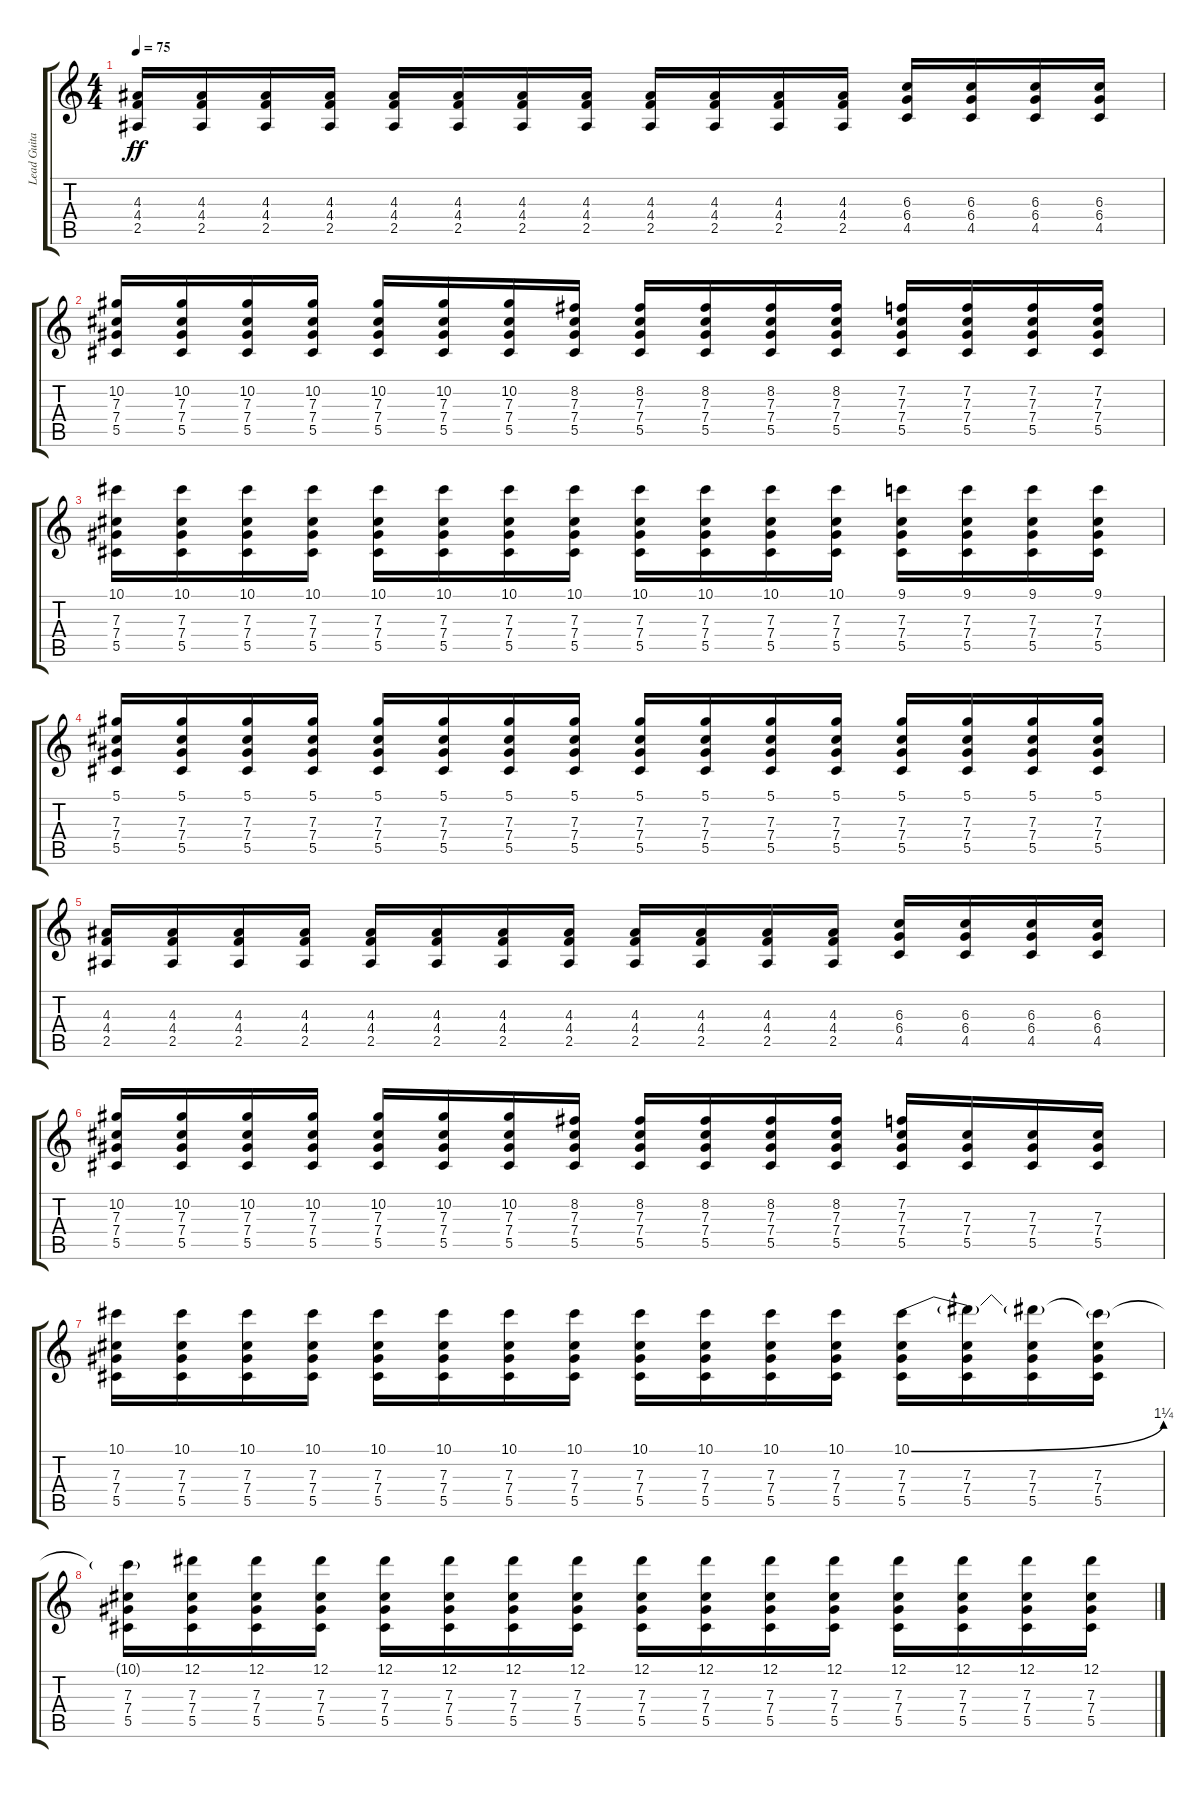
\track ("Lead Guitar " "Lead Guita") {instrument electricguitarclean}
\staff {score tabs}
\tuning (Eb4 Bb3 Gb3 Db3 Ab2 Db2) {hide}
\ts (4 4)
\tempo 75
\clef g2
\ks c
(4.3 4.4 2.5).16{dy ff instrument distortionguitar} (4.3 4.4 2.5).16 (4.3 4.4 2.5).16 (4.3 4.4 2.5).16 (4.3 4.4 2.5).16 (4.3 4.4 2.5).16 (4.3 4.4 2.5).16 (4.3 4.4 2.5).16 (4.3 4.4 2.5).16 (4.3 4.4 2.5).16 (4.3 4.4 2.5).16 (4.3 4.4 2.5).16 (6.3 6.4 4.5).16 (6.3 6.4 4.5).16 (6.3 6.4 4.5).16 (6.3 6.4 4.5).16 |
(10.2 7.3 7.4 5.5).16{instrument distortionguitar} (10.2 7.3 7.4 5.5).16 (10.2 7.3 7.4 5.5).16 (10.2 7.3 7.4 5.5).16 (10.2 7.3 7.4 5.5).16 (10.2 7.3 7.4 5.5).16 (10.2 7.3 7.4 5.5).16 (8.2 7.3 7.4 5.5).16 (8.2 7.3 7.4 5.5).16 (8.2 7.3 7.4 5.5).16 (8.2 7.3 7.4 5.5).16 (8.2 7.3 7.4 5.5).16 (7.2 7.3 7.4 5.5).16 (7.2 7.3 7.4 5.5).16 (7.2 7.3 7.4 5.5).16 (7.2 7.3 7.4 5.5).16 |
(10.1 7.3 7.4 5.5).16{instrument distortionguitar} (10.1 7.3 7.4 5.5).16 (10.1 7.3 7.4 5.5).16 (10.1 7.3 7.4 5.5).16 (10.1 7.3 7.4 5.5).16 (10.1 7.3 7.4 5.5).16 (10.1 7.3 7.4 5.5).16 (10.1 7.3 7.4 5.5).16 (10.1 7.3 7.4 5.5).16 (10.1 7.3 7.4 5.5).16 (10.1 7.3 7.4 5.5).16 (10.1 7.3 7.4 5.5).16 (9.1 7.3 7.4 5.5).16 (9.1 7.3 7.4 5.5).16 (9.1 7.3 7.4 5.5).16 (9.1 7.3 7.4 5.5).16 |
(5.1 7.3 7.4 5.5).16{instrument distortionguitar} (5.1 7.3 7.4 5.5).16 (5.1 7.3 7.4 5.5).16 (5.1 7.3 7.4 5.5).16 (5.1 7.3 7.4 5.5).16 (5.1 7.3 7.4 5.5).16 (5.1 7.3 7.4 5.5).16 (5.1 7.3 7.4 5.5).16 (5.1 7.3 7.4 5.5).16 (5.1 7.3 7.4 5.5).16 (5.1 7.3 7.4 5.5).16 (5.1 7.3 7.4 5.5).16 (5.1 7.3 7.4 5.5).16 (5.1 7.3 7.4 5.5).16 (5.1 7.3 7.4 5.5).16 (5.1 7.3 7.4 5.5).16 |
(4.3 4.4 2.5).16{instrument distortionguitar} (4.3 4.4 2.5).16 (4.3 4.4 2.5).16 (4.3 4.4 2.5).16 (4.3 4.4 2.5).16 (4.3 4.4 2.5).16 (4.3 4.4 2.5).16 (4.3 4.4 2.5).16 (4.3 4.4 2.5).16 (4.3 4.4 2.5).16 (4.3 4.4 2.5).16 (4.3 4.4 2.5).16 (6.3 6.4 4.5).16 (6.3 6.4 4.5).16 (6.3 6.4 4.5).16 (6.3 6.4 4.5).16 |
(10.2 7.3 7.4 5.5).16{instrument distortionguitar} (10.2 7.3 7.4 5.5).16 (10.2 7.3 7.4 5.5).16 (10.2 7.3 7.4 5.5).16 (10.2 7.3 7.4 5.5).16 (10.2 7.3 7.4 5.5).16 (10.2 7.3 7.4 5.5).16 (8.2 7.3 7.4 5.5).16 (8.2 7.3 7.4 5.5).16 (8.2 7.3 7.4 5.5).16 (8.2 7.3 7.4 5.5).16 (8.2 7.3 7.4 5.5).16 (7.2 7.3 7.4 5.5).16 (7.3 7.4 5.5).16 (7.3 7.4 5.5).16 (7.3 7.4 5.5).16 |
(10.1 7.3 7.4 5.5).16{instrument distortionguitar} (10.1 7.3 7.4 5.5).16 (10.1 7.3 7.4 5.5).16 (10.1 7.3 7.4 5.5).16 (10.1 7.3 7.4 5.5).16 (10.1 7.3 7.4 5.5).16 (10.1 7.3 7.4 5.5).16 (10.1 7.3 7.4 5.5).16 (10.1 7.3 7.4 5.5).16 (10.1 7.3 7.4 5.5).16 (10.1 7.3 7.4 5.5).16 (10.1 7.3 7.4 5.5).16 (10.1{be (bend 0 0 60 5)} 7.3 7.4 5.5).16 (10.1{t} 7.3 7.4 5.5).16 (10.1{t} 7.3 7.4 5.5).16 (10.1{t} 7.3 7.4 5.5).16 |
(10.1{t} 7.3 7.4 5.5).16{instrument distortionguitar} (12.1 7.3 7.4 5.5).16 (12.1 7.3 7.4 5.5).16 (12.1 7.3 7.4 5.5).16 (12.1 7.3 7.4 5.5).16 (12.1 7.3 7.4 5.5).16 (12.1 7.3 7.4 5.5).16 (12.1 7.3 7.4 5.5).16 (12.1 7.3 7.4 5.5).16 (12.1 7.3 7.4 5.5).16 (12.1 7.3 7.4 5.5).16 (12.1 7.3 7.4 5.5).16 (12.1 7.3 7.4 5.5).16 (12.1 7.3 7.4 5.5).16 (12.1 7.3 7.4 5.5).16 (12.1 7.3 7.4 5.5).16
